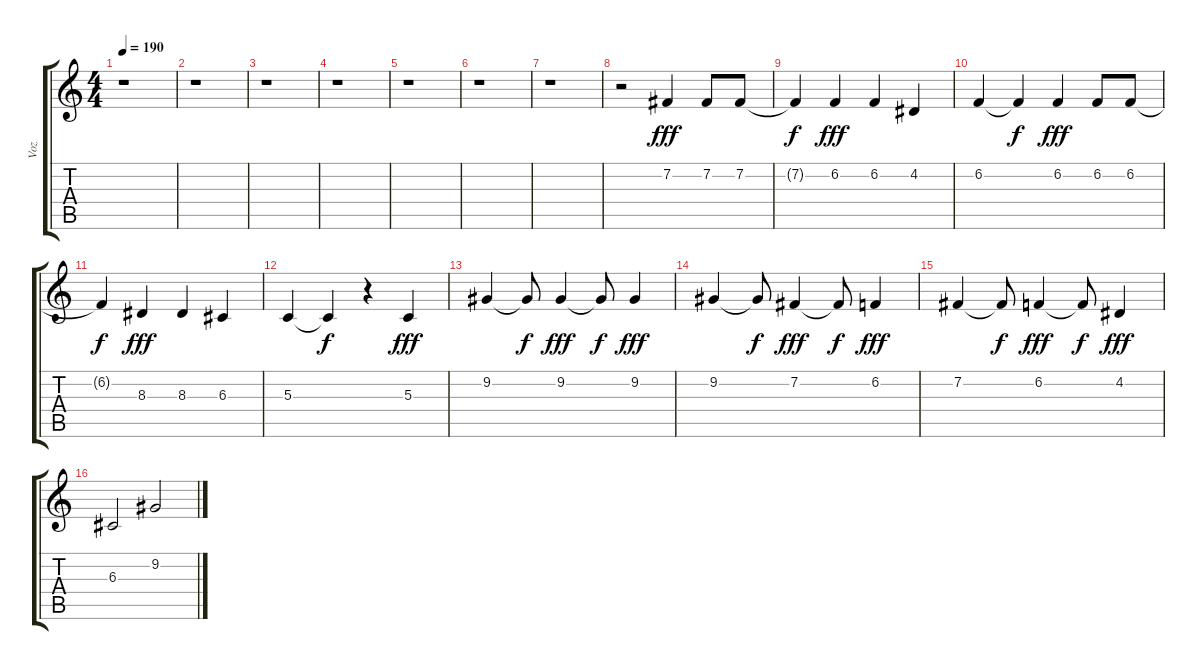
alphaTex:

\track ("Voz" "Voz") {instrument lead1square}
\staff {score tabs}
\tuning (E4 B3 G3 D3 A2 E2) {hide}
\ts (4 4)
\tempo 190
\clef g2
\ks c
r.1{dy fff} |
r.1 |
r.1 |
r.1 |
r.1 |
r.1 |
r.1 |
r.2 7.2.4 7.2.8 7.2.8 |
7.2{t}.4{dy f} 6.2.4{dy fff} 6.2.4 4.2.4 |
6.2.4 6.2{t}.4{dy f} 6.2.4{dy fff} 6.2.8 6.2.8 |
6.2{t}.4{dy f} 8.3.4{dy fff} 8.3.4 6.3.4 |
5.3.4 5.3{t}.4{dy f} r.4 5.3.4{dy fff} |
9.2.4 9.2{t}.8{dy f} 9.2.4{dy fff} 9.2{t}.8{dy f} 9.2.4{dy fff} |
9.2.4 9.2{t}.8{dy f} 7.2.4{dy fff} 7.2{t}.8{dy f} 6.2.4{dy fff} |
7.2.4 7.2{t}.8{dy f} 6.2.4{dy fff} 6.2{t}.8{dy f} 4.2.4{dy fff} |
6.3.2 9.2.2
